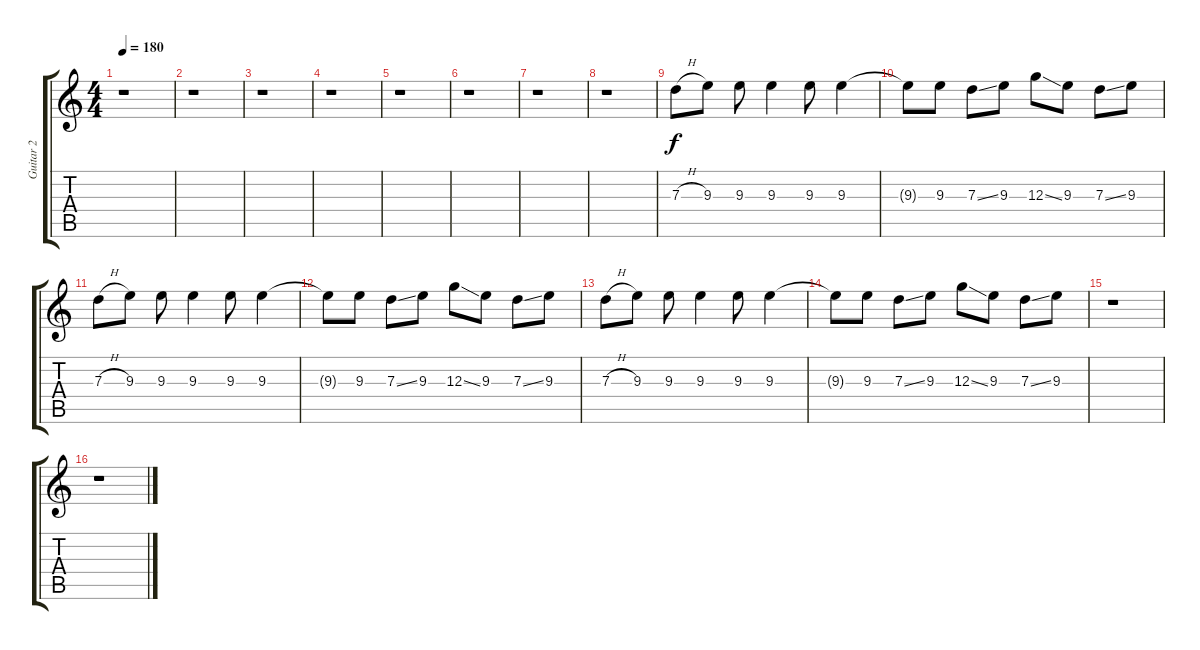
\track ("Guitar 2" "Guitar 2") {instrument distortionguitar}
\staff {score tabs}
\tuning (E4 B3 G3 D3 A2 E2) {hide}
\ts (4 4)
\tempo 180
\clef g2
\ks c
r.1{dy f} |
r.1 |
r.1 |
r.1 |
r.1 |
r.1 |
r.1 |
r.1 |
7.3{h}.8 9.3.8 9.3.8 9.3.4 9.3.8 9.3.4 |
9.3{t}.8 9.3.8 7.3{ss}.8 9.3.8 12.3{ss}.8 9.3.8 7.3{ss}.8 9.3.8 |
7.3{h}.8 9.3.8 9.3.8 9.3.4 9.3.8 9.3.4 |
9.3{t}.8 9.3.8 7.3{ss}.8 9.3.8 12.3{ss}.8 9.3.8 7.3{ss}.8 9.3.8 |
7.3{h}.8 9.3.8 9.3.8 9.3.4 9.3.8 9.3.4 |
9.3{t}.8 9.3.8 7.3{ss}.8 9.3.8 12.3{ss}.8 9.3.8 7.3{ss}.8 9.3.8 |
r.1 |
r.1
